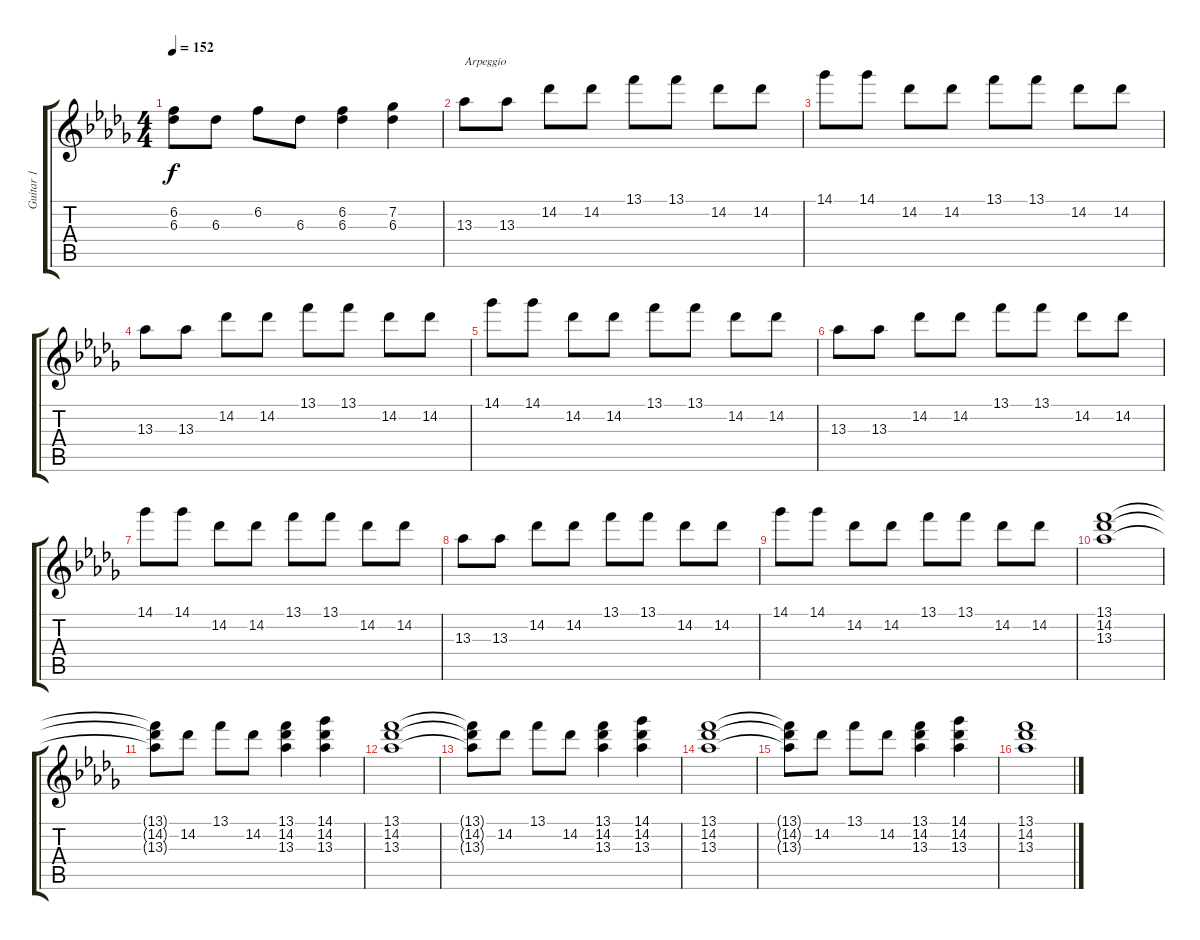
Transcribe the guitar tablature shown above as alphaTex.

\track ("Guitar 1" "Guitar 1") {instrument electricguitarclean}
\staff {score tabs}
\tuning (E4 B3 G3 D3 A2 E2) {hide}
\ts (4 4)
\tempo 152
\clef g2
\ks db
(6.2{t} 6.3{t}).8{dy f} 6.3.8 6.2.8 6.3.8 (6.2 6.3).4 (7.2 6.3).4 |
13.3.8{txt "Arpeggio"} 13.3.8 14.2.8 14.2.8 13.1.8 13.1.8 14.2.8 14.2.8 |
14.1.8 14.1.8 14.2.8 14.2.8 13.1.8 13.1.8 14.2.8 14.2.8 |
13.3.8 13.3.8 14.2.8 14.2.8 13.1.8 13.1.8 14.2.8 14.2.8 |
14.1.8 14.1.8 14.2.8 14.2.8 13.1.8 13.1.8 14.2.8 14.2.8 |
13.3.8 13.3.8 14.2.8 14.2.8 13.1.8 13.1.8 14.2.8 14.2.8 |
14.1.8 14.1.8 14.2.8 14.2.8 13.1.8 13.1.8 14.2.8 14.2.8 |
13.3.8 13.3.8 14.2.8 14.2.8 13.1.8 13.1.8 14.2.8 14.2.8 |
14.1.8 14.1.8 14.2.8 14.2.8 13.1.8 13.1.8 14.2.8 14.2.8 |
(13.1 14.2 13.3).1 |
(13.1{t} 14.2{t} 13.3{t}).8 14.2.8 13.1.8 14.2.8 (13.1 14.2 13.3).4 (14.1 14.2 13.3).4 |
(13.1 14.2 13.3).1 |
(13.1{t} 14.2{t} 13.3{t}).8 14.2.8 13.1.8 14.2.8 (13.1 14.2 13.3).4 (14.1 14.2 13.3).4 |
(13.1 14.2 13.3).1 |
(13.1{t} 14.2{t} 13.3{t}).8 14.2.8 13.1.8 14.2.8 (13.1 14.2 13.3).4 (14.1 14.2 13.3).4 |
(13.1 14.2 13.3).1
